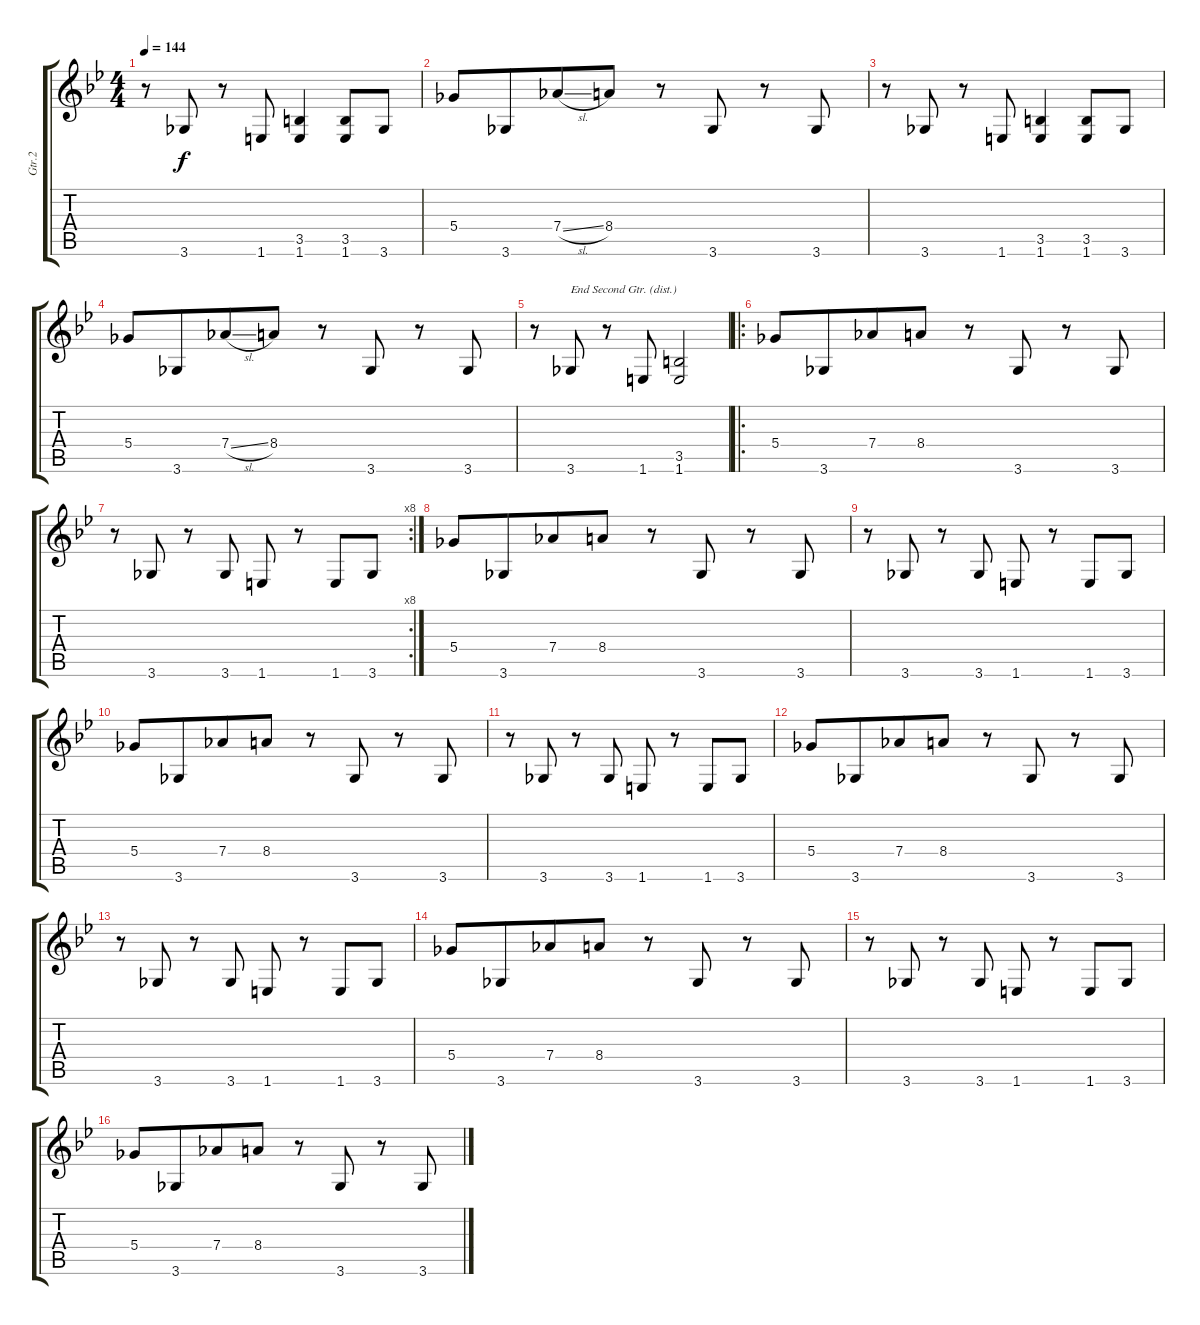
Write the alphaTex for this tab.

\track ("Gtr.2" "Gtr.2") {instrument synthbass1}
\staff {score tabs}
\tuning (Eb4 Bb3 Gb3 Db3 Ab2 Eb2) {hide}
\ts (4 4)
\tempo 144
\clef g2
\ks gminor
r.8{dy f} 3.6.8 r.8 1.6.8 (3.5 1.6).4 (3.5 1.6).8 3.6.8 |
5.4.8 3.6.8{beam merge} 7.4{sl}.8 8.4.8 r.8 3.6.8 r.8 3.6.8 |
r.8 3.6.8 r.8 1.6.8 (3.5 1.6).4 (3.5 1.6).8 3.6.8 |
5.4.8 3.6.8{beam merge} 7.4{sl}.8 8.4.8 r.8 3.6.8 r.8 3.6.8 |
r.8 3.6.8{txt "End Second Gtr. (dist.)"} r.8 1.6.8 (3.5 1.6).2 |
\ro
5.4.8{instrument synthbass1} 3.6.8{beam merge} 7.4.8 8.4.8 r.8 3.6.8 r.8 3.6.8 |
\rc 8
r.8 3.6.8 r.8 3.6.8 1.6.8 r.8 1.6.8 3.6.8 |
5.4.8 3.6.8{beam merge} 7.4.8 8.4.8 r.8 3.6.8 r.8 3.6.8 |
r.8 3.6.8 r.8 3.6.8 1.6.8 r.8 1.6.8 3.6.8 |
5.4.8 3.6.8{beam merge} 7.4.8 8.4.8 r.8 3.6.8 r.8 3.6.8 |
r.8 3.6.8 r.8 3.6.8 1.6.8 r.8 1.6.8 3.6.8 |
5.4.8 3.6.8{beam merge} 7.4.8 8.4.8 r.8 3.6.8 r.8 3.6.8 |
r.8 3.6.8 r.8 3.6.8 1.6.8 r.8 1.6.8 3.6.8 |
5.4.8 3.6.8{beam merge} 7.4.8 8.4.8 r.8 3.6.8 r.8 3.6.8 |
r.8 3.6.8 r.8 3.6.8 1.6.8 r.8 1.6.8 3.6.8 |
5.4.8 3.6.8{beam merge} 7.4.8 8.4.8 r.8 3.6.8 r.8 3.6.8
